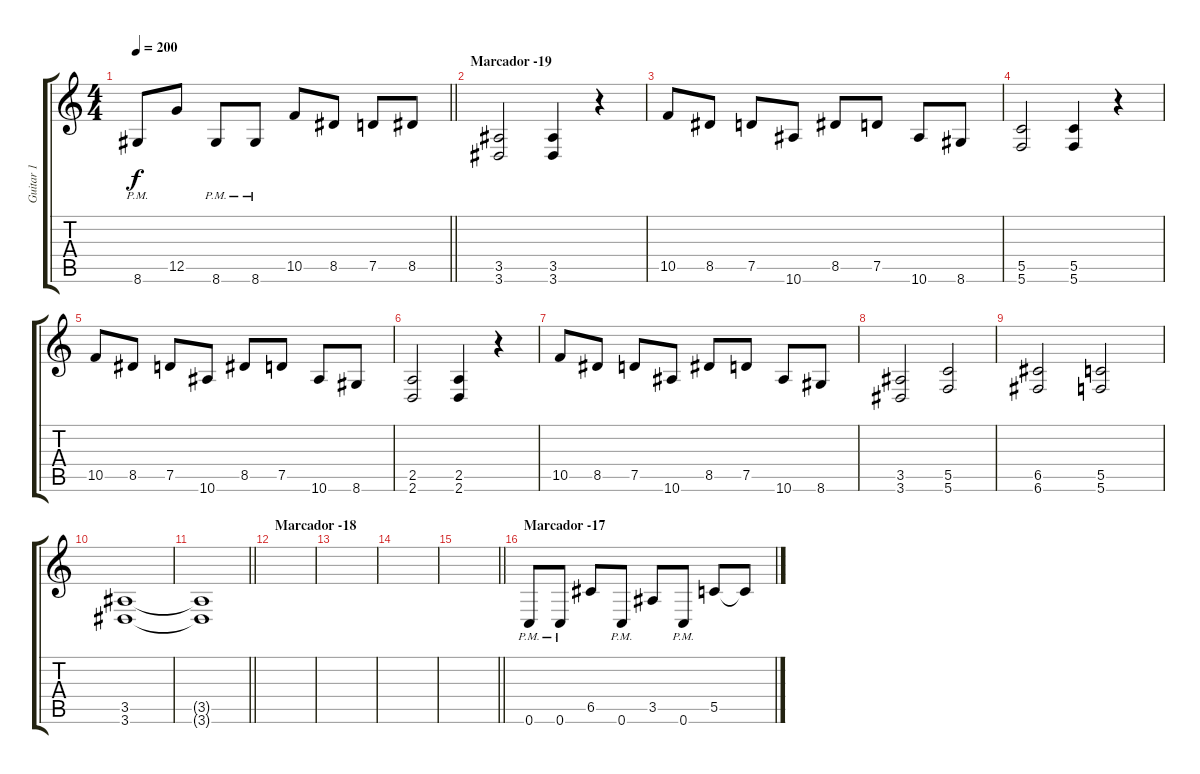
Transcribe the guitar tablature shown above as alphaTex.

\track ("Guitar 1" "Guitar 1") {instrument distortionguitar}
\staff {score tabs}
\tuning (D4 A3 F3 C3 G2 C2) {hide}
\ts (4 4)
\tempo 200
\clef g2
\barLineRight lightlight
\ks c
8.6{pm}.8{dy f} 12.5.8 8.6{pm}.8 8.6{pm}.8 10.5.8 8.5.8 7.5.8 8.5.8 |
\section ("" "Marcador -19")
(3.5 3.6).2 (3.5 3.6).4 r.4 |
10.5.8 8.5.8 7.5.8 10.6.8 8.5.8 7.5.8 10.6.8 8.6.8 |
(5.5 5.6).2 (5.5 5.6).4 r.4 |
10.5.8 8.5.8 7.5.8 10.6.8 8.5.8 7.5.8 10.6.8 8.6.8 |
(2.5 2.6).2 (2.5 2.6).4 r.4 |
10.5.8 8.5.8 7.5.8 10.6.8 8.5.8 7.5.8 10.6.8 8.6.8 |
(3.5 3.6).2 (5.5 5.6).2 |
(6.5 6.6).2 (5.5 5.6).2 |
(3.5 3.6).1 |
\barLineRight lightlight
(3.5{t} 3.6{t}).1 |
\section ("" "Marcador -18")
|
|
|
\barLineRight lightlight
|
\section ("" "Marcador -17")
0.6{pm}.8 0.6{pm}.8 6.5.8 0.6{pm}.8 3.5.8 0.6{pm}.8 5.5.8 5.5{t}.8
